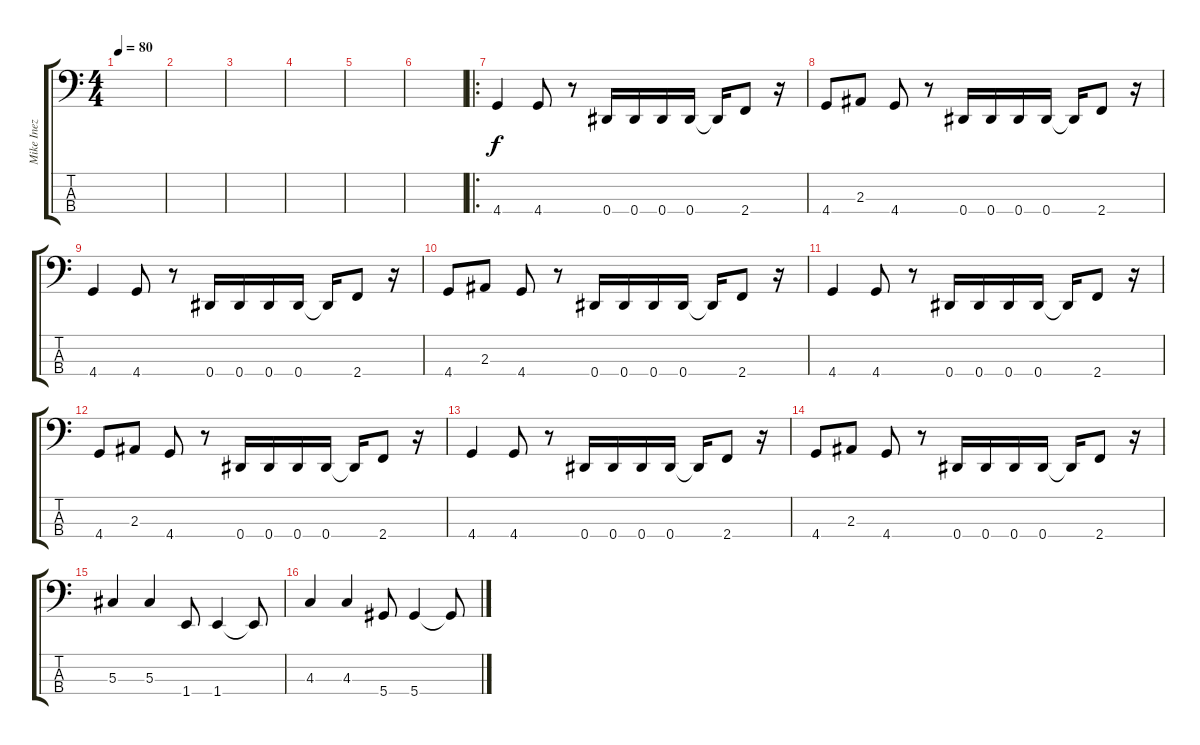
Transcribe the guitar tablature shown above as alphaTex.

\track ("Mike Inez" "Mike Inez") {instrument acousticbass}
\staff {score tabs}
\tuning (Gb2 Db2 Ab1 Eb1) {hide}
\ts (4 4)
\tempo 80
\clef f4
\ks c
|
|
|
|
|
|
\ro
4.4.4 4.4.8 r.8 0.4.16 0.4.16 0.4.16 0.4.16 0.4{t}.16 2.4.8 r.16 |
4.4.8 2.3.8 4.4.8 r.8 0.4.16 0.4.16 0.4.16 0.4.16 0.4{t}.16 2.4.8 r.16 |
4.4.4 4.4.8 r.8 0.4.16 0.4.16 0.4.16 0.4.16 0.4{t}.16 2.4.8 r.16 |
4.4.8 2.3.8 4.4.8 r.8 0.4.16 0.4.16 0.4.16 0.4.16 0.4{t}.16 2.4.8 r.16 |
4.4.4 4.4.8 r.8 0.4.16 0.4.16 0.4.16 0.4.16 0.4{t}.16 2.4.8 r.16 |
4.4.8 2.3.8 4.4.8 r.8 0.4.16 0.4.16 0.4.16 0.4.16 0.4{t}.16 2.4.8 r.16 |
4.4.4 4.4.8 r.8 0.4.16 0.4.16 0.4.16 0.4.16 0.4{t}.16 2.4.8 r.16 |
4.4.8 2.3.8 4.4.8 r.8 0.4.16 0.4.16 0.4.16 0.4.16 0.4{t}.16 2.4.8 r.16 |
5.3.4 5.3.4 1.4.8 1.4.4 1.4{t}.8 |
4.3.4 4.3.4 5.4.8 5.4.4 5.4{t}.8
